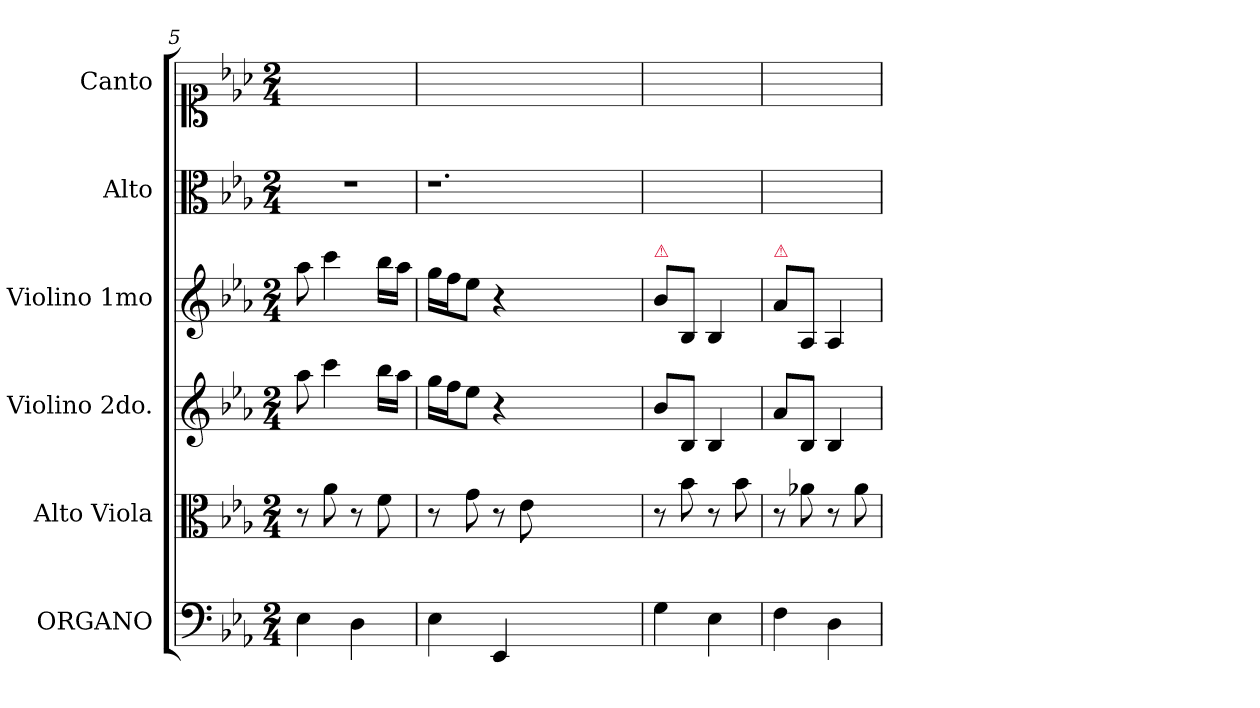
**kern	**kern	**kern	**kern	**kern	**kern
*part6	*part5	*part4	*part3	*part2	*part1
*staff6	*staff5	*staff4	*staff3	*staff2	*staff1
*I"ORGANO	*I"Alto Viola	*I"Violino 2do.	*I"Violino 1mo	*I"Alto	*I"Canto
*I'org	*I'a-vla	*I'vl 2	*I'vl 1	*I'A	*
*clefF4	*clefC3	*clefG2	*clefG2	*clefC3	*clefC1
*k[b-e-a-]	*k[b-e-a-]	*k[b-e-a-]	*k[b-e-a-]	*k[b-e-a-]	*k[b-e-a-]
*E-:	*E-:	*E-:	*E-:	*E-:	*E-:
*M2/4	*M2/4	*M2/4	*M2/4	*M2/4	*M2/4
=5	=5	=5	=5	=5	=5
4E-\	8r	8aa-\	8aa-\	2r	2ryy
.	8a-\	4ccc\	4ccc\	.	.
4D\	8r	.	.	.	.
.	8f\	16bb-\LL	16bb-\LL	.	.
.	.	16aa-\JJ	16aa-\JJ	.	.
=6	=6	=6	=6	=6	=6
4E-\	8r	16gg\LL	16gg\LL	1.r	2ryy
.	.	16ff\J	16ff\J	.	.
.	8g\	8ee-\J	8ee-\J	.	.
4EE-/	8r	4r	4r	.	.
.	8e-\	.	.	.	.
1ryy	1ryy	1ryy	1ryy	.	1ryy
=7	=7	=7	=7	=7	=7
!	!	!	!LO:TX:a:color=crimson:t=⚠	!	!
4G\	8r	8b-/L	8b-\L	2ryy	2ryy
.	8b-\	8B-/J	8B-/J	.	.
4E-\	8r	4B-/	4B-/	.	.
.	8b-\	.	.	.	.
=8	=8	=8	=8	=8	=8
!	!	!	!LO:TX:a:color=crimson:t=⚠	!	!
4F\	8r	8a-/L	8a-\L	2ryy	2ryy
.	8a-X\	8B-/J	8A-/J	.	.
4D\	8r	4B-/	4A-/	.	.
.	8a-\	.	.	.	.
=	=	=	=	=	=
*-	*-	*-	*-	*-	*-
